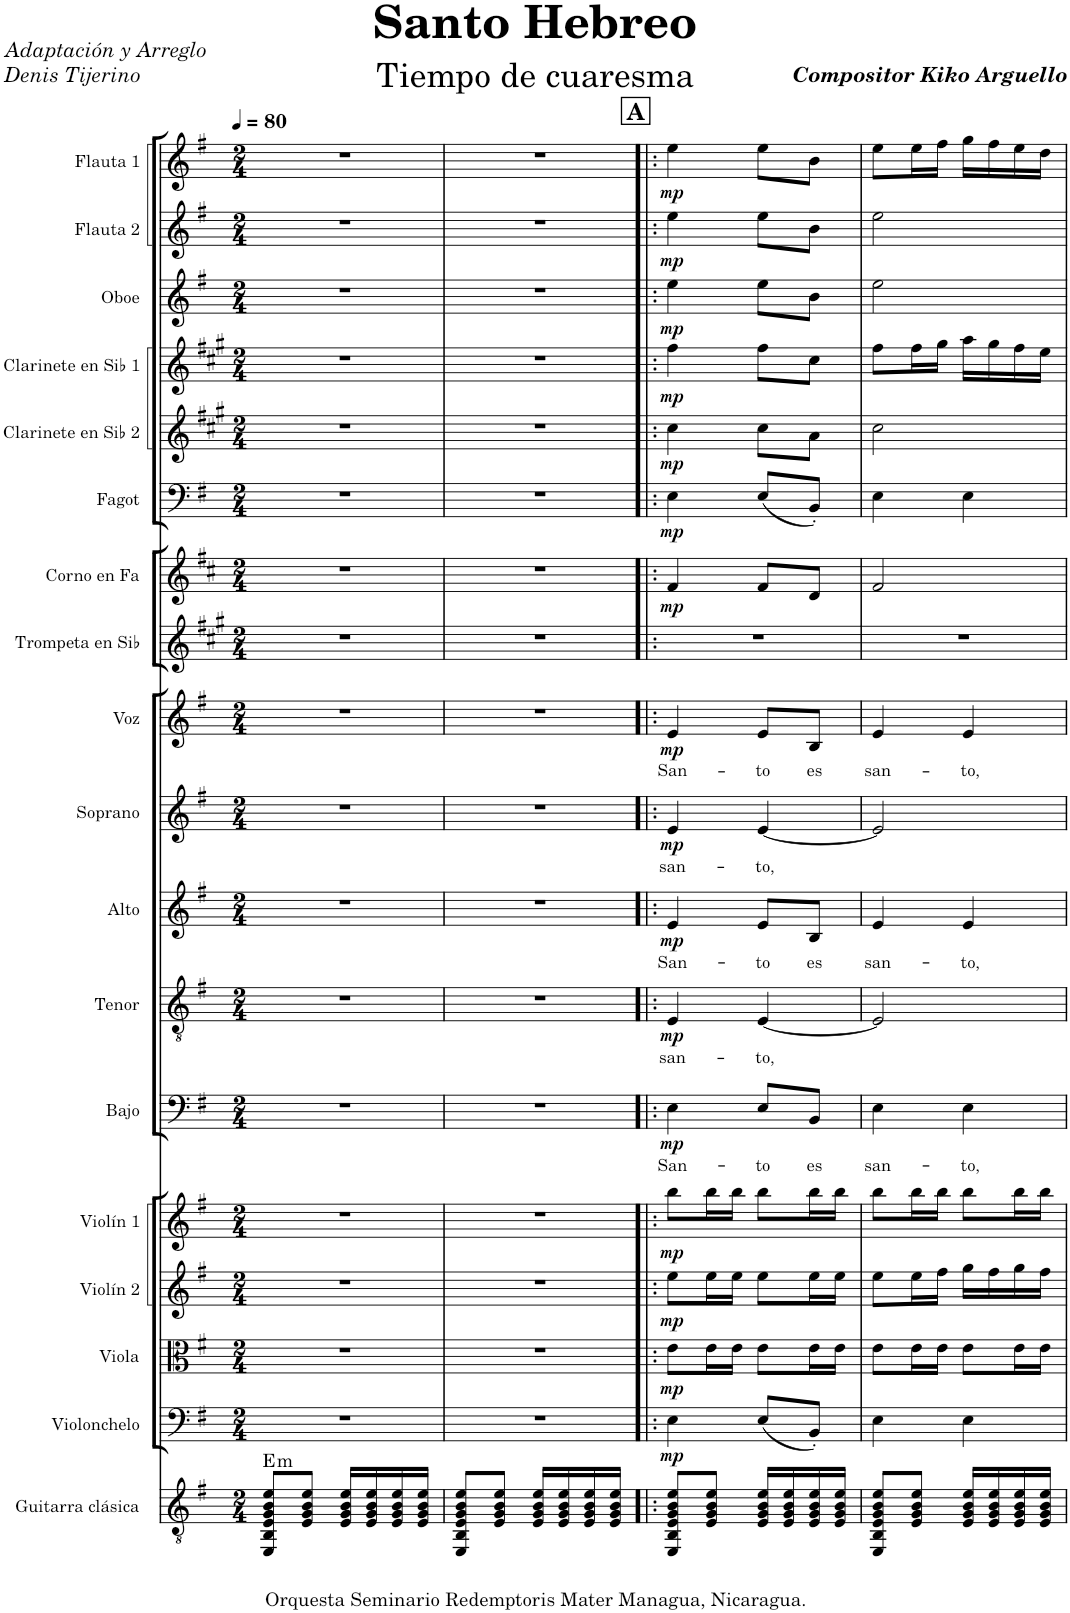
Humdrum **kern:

**kern	**harte	**kern	**dynam	**kern	**dynam	**kern	**dynam	**kern	**dynam	**kern	**text	**dynam	**kern	**text	**dynam	**kern	**text	**dynam	**kern	**text	**dynam	**kern	**text	**dynam	**kern	**kern	**dynam	**kern	**dynam	**kern	**dynam	**kern	**dynam	**kern	**dynam	**kern	**dynam	**kern	**dynam
*part18	*part18	*part17	*part17	*part16	*part16	*part15	*part15	*part14	*part14	*part13	*part13	*part13	*part12	*part12	*part12	*part11	*part11	*part11	*part10	*part10	*part10	*part9	*part9	*part9	*part8	*part7	*part7	*part6	*part6	*part5	*part5	*part4	*part4	*part3	*part3	*part2	*part2	*part1	*part1
*staff18	*	*staff17	*staff17	*staff16	*staff16	*staff15	*staff15	*staff14	*staff14	*staff13	*staff13	*staff13	*staff12	*staff12	*staff12	*staff11	*staff11	*staff11	*staff10	*staff10	*staff10	*staff9	*staff9	*staff9	*staff8	*staff7	*staff7	*staff6	*staff6	*staff5	*staff5	*staff4	*staff4	*staff3	*staff3	*staff2	*staff2	*staff1	*staff1
*I"Guitarra clásica	*	*I"Violonchelo	*	*I"Viola	*	*I"Violín 2	*	*I"Violín 1	*	*I"Bajo	*	*	*I"Tenor	*	*	*I"Alto	*	*	*I"Soprano	*	*	*I"Voz	*	*	*I"Trompeta en Sib	*I"Corno en Fa	*	*I"Fagot	*	*I"Clarinete en Sib 2	*	*I"Clarinete en Sib 1	*	*I"Oboe	*	*I"Flauta 2	*	*I"Flauta 1	*
*I'Guit.	*	*I'Vc.	*	*I'Vla.	*	*I'Vln. 2	*	*I'Vln. 1	*	*I'B.	*	*	*I'T.	*	*	*I'A.	*	*	*I'S.	*	*	*I'Vo.	*	*	*I'Tpt. Sib	*I'Cor. Fa	*	*I'Fag.	*	*I'Cl. Sib 2	*	*I'Cl. Sib 1	*	*I'Ob.	*	*I'Fl. 2	*	*I'Fl. 1	*
*clefGv2	*	*clefF4	*	*clefC3	*	*clefG2	*	*clefG2	*	*clefF4	*	*	*clefGv2	*	*	*clefG2	*	*	*clefG2	*	*	*clefG2	*	*	*clefG2	*clefG2	*	*clefF4	*	*clefG2	*	*clefG2	*	*clefG2	*	*clefG2	*	*clefG2	*
*	*	*	*	*	*	*	*	*	*	*	*	*	*	*	*	*	*	*	*	*	*	*	*	*	*Trd1c2	*Trd4c7	*	*	*	*Trd1c2	*	*Trd1c2	*	*	*	*	*	*	*
*k[f#]	*	*k[f#]	*	*k[f#]	*	*k[f#]	*	*k[f#]	*	*k[f#]	*	*	*k[f#]	*	*	*k[f#]	*	*	*k[f#]	*	*	*k[f#]	*	*	*k[f#c#g#]	*k[f#c#]	*	*k[f#]	*	*k[f#c#g#]	*	*k[f#c#g#]	*	*k[f#]	*	*k[f#]	*	*k[f#]	*
*M2/4	*	*M2/4	*	*M2/4	*	*M2/4	*	*M2/4	*	*M2/4	*	*	*M2/4	*	*	*M2/4	*	*	*M2/4	*	*	*M2/4	*	*	*M2/4	*M2/4	*	*M2/4	*	*M2/4	*	*M2/4	*	*M2/4	*	*M2/4	*	*M2/4	*
*MM80	*	*MM80	*	*MM80	*	*MM80	*	*MM80	*	*MM80	*	*	*MM80	*	*	*MM80	*	*	*MM80	*	*	*MM80	*	*	*MM80	*MM80	*	*MM80	*	*MM80	*	*MM80	*	*MM80	*	*MM80	*	*MM80	*
=1	=1	=1	=1	=1	=1	=1	=1	=1	=1	=1	=1	=1	=1	=1	=1	=1	=1	=1	=1	=1	=1	=1	=1	=1	=1	=1	=1	=1	=1	=1	=1	=1	=1	=1	=1	=1	=1	=1	=1
!	!LO:H:kt=m	!	!	!	!	!	!	!	!	!	!	!	!	!	!	!	!	!	!	!	!	!	!	!	!	!	!	!	!	!	!	!	!	!	!	!	!	!	!
8EE/ 8BB/ 8E/ 8G/ 8B/ 8e/L	E:min	2r	.	2r	.	2r	.	2r	.	2r	.	.	2r	.	.	2r	.	.	2r	.	.	2r	.	.	2r	2r	.	2r	.	2r	.	2r	.	2r	.	2r	.	2r	.
8E/ 8G/ 8B/ 8e/J	.	.	.	.	.	.	.	.	.	.	.	.	.	.	.	.	.	.	.	.	.	.	.	.	.	.	.	.	.	.	.	.	.	.	.	.	.	.	.
16E/ 16G/ 16B/ 16e/LL	.	.	.	.	.	.	.	.	.	.	.	.	.	.	.	.	.	.	.	.	.	.	.	.	.	.	.	.	.	.	.	.	.	.	.	.	.	.	.
16E/ 16G/ 16B/ 16e/	.	.	.	.	.	.	.	.	.	.	.	.	.	.	.	.	.	.	.	.	.	.	.	.	.	.	.	.	.	.	.	.	.	.	.	.	.	.	.
16E/ 16G/ 16B/ 16e/	.	.	.	.	.	.	.	.	.	.	.	.	.	.	.	.	.	.	.	.	.	.	.	.	.	.	.	.	.	.	.	.	.	.	.	.	.	.	.
16E/ 16G/ 16B/ 16e/JJ	.	.	.	.	.	.	.	.	.	.	.	.	.	.	.	.	.	.	.	.	.	.	.	.	.	.	.	.	.	.	.	.	.	.	.	.	.	.	.
=2	=2	=2	=2	=2	=2	=2	=2	=2	=2	=2	=2	=2	=2	=2	=2	=2	=2	=2	=2	=2	=2	=2	=2	=2	=2	=2	=2	=2	=2	=2	=2	=2	=2	=2	=2	=2	=2	=2	=2
8EE/ 8BB/ 8E/ 8G/ 8B/ 8e/L	.	2r	.	2r	.	2r	.	2r	.	2r	.	.	2r	.	.	2r	.	.	2r	.	.	2r	.	.	2r	2r	.	2r	.	2r	.	2r	.	2r	.	2r	.	2r	.
8E/ 8G/ 8B/ 8e/J	.	.	.	.	.	.	.	.	.	.	.	.	.	.	.	.	.	.	.	.	.	.	.	.	.	.	.	.	.	.	.	.	.	.	.	.	.	.	.
16E/ 16G/ 16B/ 16e/LL	.	.	.	.	.	.	.	.	.	.	.	.	.	.	.	.	.	.	.	.	.	.	.	.	.	.	.	.	.	.	.	.	.	.	.	.	.	.	.
16E/ 16G/ 16B/ 16e/	.	.	.	.	.	.	.	.	.	.	.	.	.	.	.	.	.	.	.	.	.	.	.	.	.	.	.	.	.	.	.	.	.	.	.	.	.	.	.
16E/ 16G/ 16B/ 16e/	.	.	.	.	.	.	.	.	.	.	.	.	.	.	.	.	.	.	.	.	.	.	.	.	.	.	.	.	.	.	.	.	.	.	.	.	.	.	.
16E/ 16G/ 16B/ 16e/JJ	.	.	.	.	.	.	.	.	.	.	.	.	.	.	.	.	.	.	.	.	.	.	.	.	.	.	.	.	.	.	.	.	.	.	.	.	.	.	.
!!LO:REH:place=s1:a:B:cj:fs=14:t=A
=3!|:	=3!|:	=3!|:	=3!|:	=3!|:	=3!|:	=3!|:	=3!|:	=3!|:	=3!|:	=3!|:	=3!|:	=3!|:	=3!|:	=3!|:	=3!|:	=3!|:	=3!|:	=3!|:	=3!|:	=3!|:	=3!|:	=3!|:	=3!|:	=3!|:	=3!|:	=3!|:	=3!|:	=3!|:	=3!|:	=3!|:	=3!|:	=3!|:	=3!|:	=3!|:	=3!|:	=3!|:	=3!|:	=3!|:	=3!|:
!	!	!	!LO:DY:b	!	!LO:DY:b	!	!LO:DY:b	!	!LO:DY:b	!	!LO:LY:b	!LO:DY:b	!	!LO:LY:b	!LO:DY:b	!	!LO:LY:b	!LO:DY:b	!	!LO:LY:b	!LO:DY:b	!	!LO:LY:b	!LO:DY:b	!	!	!LO:DY:b	!	!LO:DY:b	!	!LO:DY:b	!	!LO:DY:b	!	!LO:DY:b	!	!LO:DY:b	!	!LO:DY:b
8EE/ 8BB/ 8E/ 8G/ 8B/ 8e/L	.	4E\	mp	8e\L	mp	8ee\L	mp	8bb\L	mp	4E\	San-	mp	4E/	san-	mp	4e/	San-	mp	4e/	san-	mp	4e/	San-	mp	2r	4f#/	mp	4E\	mp	4cc#\	mp	4ff#\	mp	4ee\	mp	4ee\	mp	4ee\	mp
8E/ 8G/ 8B/ 8e/J	.	.	.	16e\L	.	16ee\L	.	16bb\L	.	.	.	.	.	.	.	.	.	.	.	.	.	.	.	.	.	.	.	.	.	.	.	.	.	.	.	.	.	.	.
.	.	.	.	16e\JJ	.	16ee\JJ	.	16bb\JJ	.	.	.	.	.	.	.	.	.	.	.	.	.	.	.	.	.	.	.	.	.	.	.	.	.	.	.	.	.	.	.
!	!	!	!	!	!	!	!	!	!	!	!LO:LY:b	!	!	!LO:LY:b	!	!	!LO:LY:b	!	!	!LO:LY:b	!	!	!LO:LY:b	!	!	!	!	!	!	!	!	!	!	!	!	!	!	!	!
16E/ 16G/ 16B/ 16e/LL	.	(8E/L	.	8e\L	.	8ee\L	.	8bb\L	.	8E/L	-to	.	[4E/	-to,	.	8e/L	-to	.	[4e/	-to,	.	8e/L	-to	.	.	8f#/L	.	(8E/L	.	8cc#\L	.	8ff#\L	.	8ee\L	.	8ee\L	.	8ee\L	.
16E/ 16G/ 16B/ 16e/	.	.	.	.	.	.	.	.	.	.	.	.	.	.	.	.	.	.	.	.	.	.	.	.	.	.	.	.	.	.	.	.	.	.	.	.	.	.	.
!	!	!	!	!	!	!	!	!	!	!	!LO:LY:b	!	!	!	!	!	!LO:LY:b	!	!	!	!	!	!LO:LY:b	!	!	!	!	!	!	!	!	!	!	!	!	!	!	!	!
16E/ 16G/ 16B/ 16e/	.	8BB'/J)	.	16e\L	.	16ee\L	.	16bb\L	.	8BB/J	es	.	.	.	.	8B/J	es	.	.	.	.	8B/J	es	.	.	8d/J	.	8BB'/J)	.	8a\J	.	8cc#\J	.	8b\J	.	8b\J	.	8b\J	.
16E/ 16G/ 16B/ 16e/JJ	.	.	.	16e\JJ	.	16ee\JJ	.	16bb\JJ	.	.	.	.	.	.	.	.	.	.	.	.	.	.	.	.	.	.	.	.	.	.	.	.	.	.	.	.	.	.	.
=4	=4	=4	=4	=4	=4	=4	=4	=4	=4	=4	=4	=4	=4	=4	=4	=4	=4	=4	=4	=4	=4	=4	=4	=4	=4	=4	=4	=4	=4	=4	=4	=4	=4	=4	=4	=4	=4	=4	=4
!	!	!	!	!	!	!	!	!	!	!	!LO:LY:b	!	!	!	!	!	!LO:LY:b	!	!	!	!	!	!LO:LY:b	!	!	!	!	!	!	!	!	!	!	!	!	!	!	!	!
8EE/ 8BB/ 8E/ 8G/ 8B/ 8e/L	.	4E\	.	8e\L	.	8ee\L	.	8bb\L	.	4E\	san-	.	2E/]	.	.	4e/	san-	.	2e/]	.	.	4e/	san-	.	2r	2f#/	.	4E\	.	2cc#\	.	8ff#\L	.	2ee\	.	2ee\	.	8ee\L	.
8E/ 8G/ 8B/ 8e/J	.	.	.	16e\L	.	16ee\L	.	16bb\L	.	.	.	.	.	.	.	.	.	.	.	.	.	.	.	.	.	.	.	.	.	.	.	16ff#\L	.	.	.	.	.	16ee\L	.
.	.	.	.	16e\JJ	.	16ff#\JJ	.	16bb\JJ	.	.	.	.	.	.	.	.	.	.	.	.	.	.	.	.	.	.	.	.	.	.	.	16gg#\JJ	.	.	.	.	.	16ff#\JJ	.
!	!	!	!	!	!	!	!	!	!	!	!LO:LY:b	!	!	!	!	!	!LO:LY:b	!	!	!	!	!	!LO:LY:b	!	!	!	!	!	!	!	!	!	!	!	!	!	!	!	!
16E/ 16G/ 16B/ 16e/LL	.	4E\	.	8e\L	.	16gg\LL	.	8bb\L	.	4E\	-to,	.	.	.	.	4e/	-to,	.	.	.	.	4e/	-to,	.	.	.	.	4E\	.	.	.	16aa\LL	.	.	.	.	.	16gg\LL	.
16E/ 16G/ 16B/ 16e/	.	.	.	.	.	16ff#\	.	.	.	.	.	.	.	.	.	.	.	.	.	.	.	.	.	.	.	.	.	.	.	.	.	16gg#\	.	.	.	.	.	16ff#\	.
16E/ 16G/ 16B/ 16e/	.	.	.	16e\L	.	16gg\	.	16bb\L	.	.	.	.	.	.	.	.	.	.	.	.	.	.	.	.	.	.	.	.	.	.	.	16ff#\	.	.	.	.	.	16ee\	.
16E/ 16G/ 16B/ 16e/JJ	.	.	.	16e\JJ	.	16ff#\JJ	.	16bb\JJ	.	.	.	.	.	.	.	.	.	.	.	.	.	.	.	.	.	.	.	.	.	.	.	16ee\JJ	.	.	.	.	.	16dd\JJ	.
=	=	=	=	=	=	=	=	=	=	=	=	=	=	=	=	=	=	=	=	=	=	=	=	=	=	=	=	=	=	=	=	=	=	=	=	=	=	=	=
*-	*-	*-	*-	*-	*-	*-	*-	*-	*-	*-	*-	*-	*-	*-	*-	*-	*-	*-	*-	*-	*-	*-	*-	*-	*-	*-	*-	*-	*-	*-	*-	*-	*-	*-	*-	*-	*-	*-	*-
